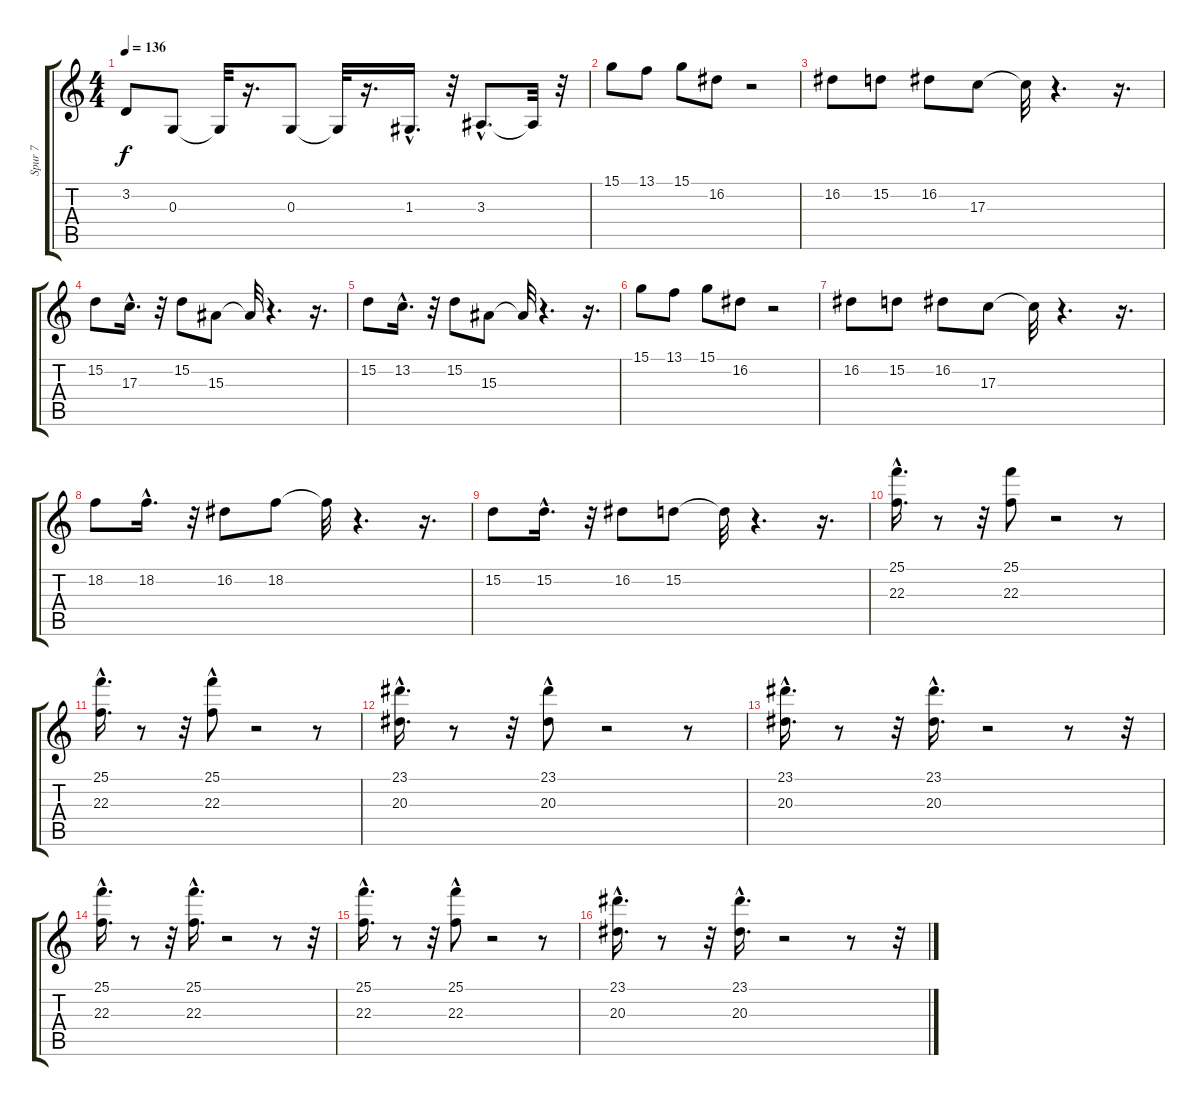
\track ("Spur 7" "Spur 7") {instrument stringensemble2}
\staff {score tabs}
\tuning (E4 B3 G3 D3 A2 E2) {hide}
\ts (4 4)
\tempo 136
\clef g2
\ks c
3.2.8{dy f} 0.3.8 0.3{t}.32 r.16{d} 0.3.8 0.3{t}.32 r.16{d} 1.3{hac}.16{d} r.32 3.3{hac}.8{d} 3.3{t}.32 r.32 |
15.1.8 13.1.8 15.1.8 16.2.8 r.2 |
16.2.8 15.2.8 16.2.8 17.3.8 17.3{t}.32 r.4{d} r.16{d} |
15.2.8 17.3{hac}.16{d} r.32 15.2.8 15.3.8 15.3{t}.32 r.4{d} r.16{d} |
15.2.8 13.2{hac}.16{d} r.32 15.2.8 15.3.8 15.3{t}.32 r.4{d} r.16{d} |
15.1.8 13.1.8 15.1.8 16.2.8 r.2 |
16.2.8 15.2.8 16.2.8 17.3.8 17.3{t}.32 r.4{d} r.16{d} |
18.2.8 18.2{hac}.16{d} r.32 16.2.8 18.2.8 18.2{t}.32 r.4{d} r.16{d} |
15.2.8 15.2{hac}.16{d} r.32 16.2.8 15.2.8 15.2{t}.32 r.4{d} r.16{d} |
(25.1{hac} 22.3{hac}).16{d} r.8 r.32 (25.1 22.3).8 r.2 r.8 |
(25.1{hac} 22.3{hac}).16{d} r.8 r.32 (25.1 22.3{hac}).8 r.2 r.8 |
(23.1{hac} 20.3{hac}).16{d} r.8 r.32 (23.1 20.3{hac}).8 r.2 r.8 |
(23.1{hac} 20.3{hac}).16{d} r.8 r.32 (23.1{hac} 20.3{hac}).16{d} r.2 r.8 r.32 |
(25.1{hac} 22.3{hac}).16{d} r.8 r.32 (25.1{hac} 22.3{hac}).16{d} r.2 r.8 r.32 |
(25.1{hac} 22.3{hac}).16{d} r.8 r.32 (25.1 22.3{hac}).8 r.2 r.8 |
(23.1{hac} 20.3{hac}).16{d} r.8 r.32 (23.1{hac} 20.3{hac}).16{d} r.2 r.8 r.32
